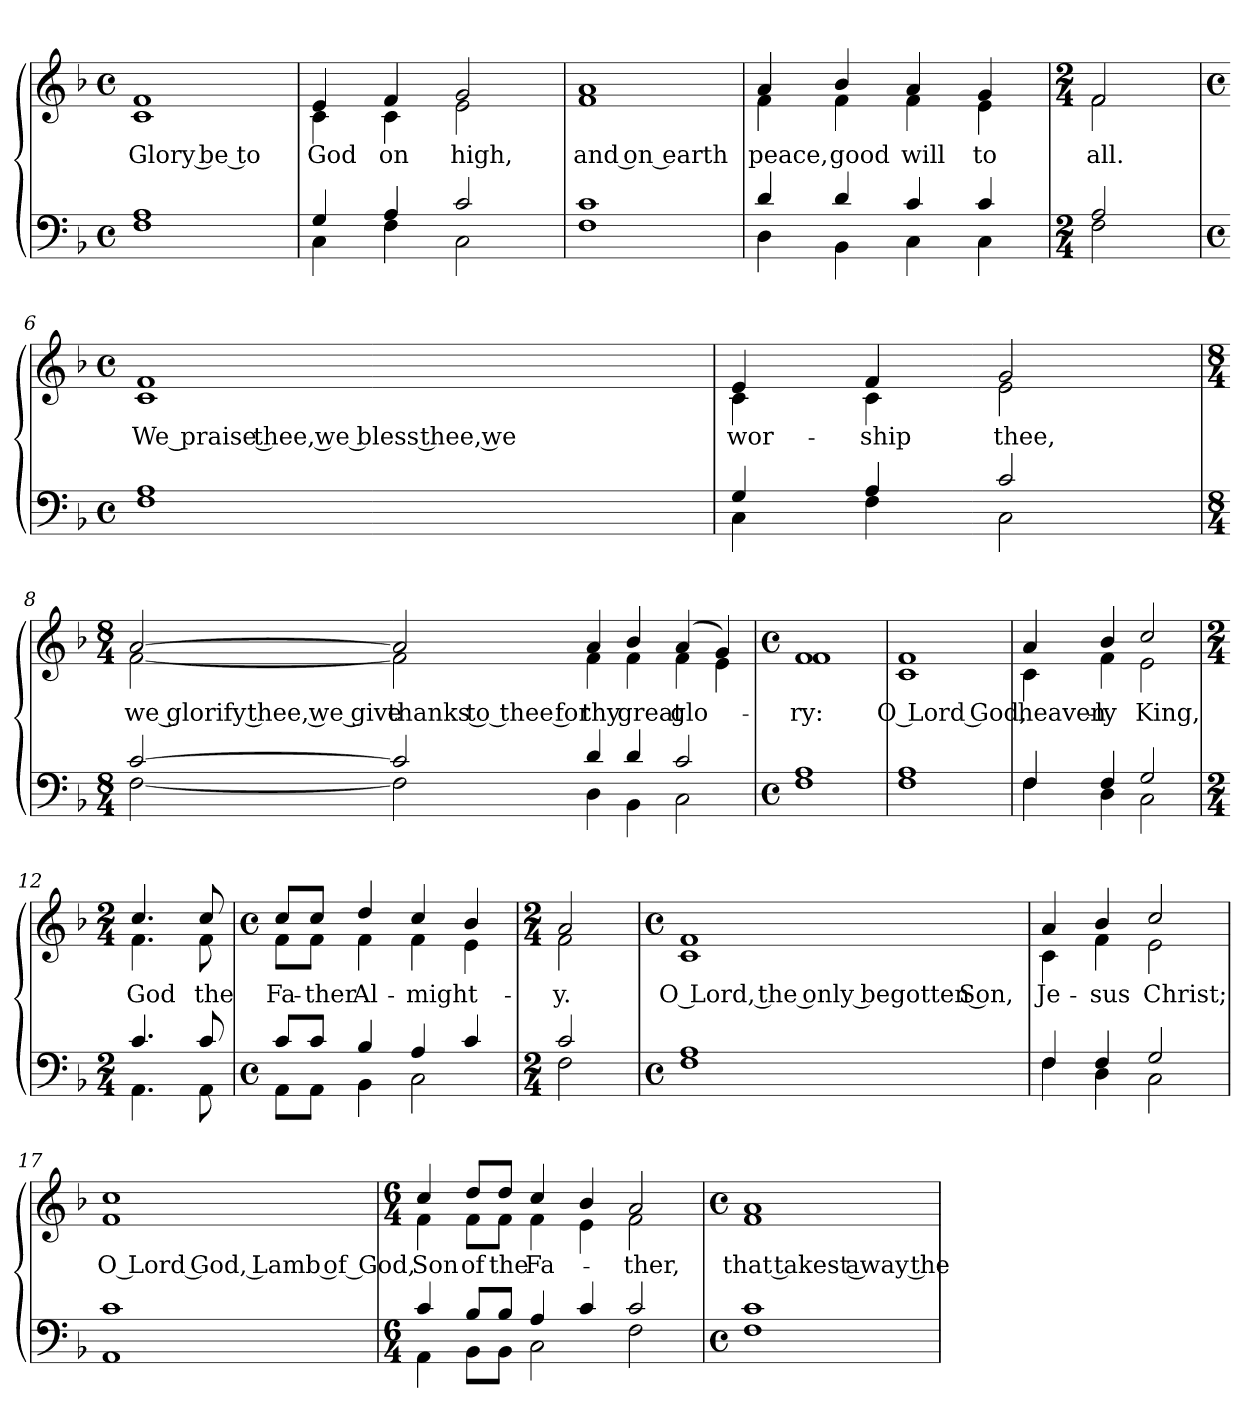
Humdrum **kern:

**kern	**kern	**text
*part2	*part1	*part1
*staff2	*staff1	*staff1
*clefF4	*clefG2	*
*k[b-]	*k[b-]	*
*M4/4	*M4/4	*
*met(c)	*met(c)	*
=1	=1	=1
*^	*	*
!	!	!LO:TX:b:i:t=Verse	!
!	!	!	!LO:LY:b
*	*	*^	*
1A	1F	1f	1c	Glory be to
=2	=2	=2	=2	=2
!	!	!	!	!LO:LY:b
4G/	4C\	4e/	4c\	God
!	!	!	!	!LO:LY:b
4A/	4F\	4f/	4c\	on
!	!	!	!	!LO:LY:b
2c/	2C\	2g/	2e\	high,
=3	=3	=3	=3	=3
!	!	!	!	!LO:LY:b
1c	1F	1a	1f	and on earth
=4	=4	=4	=4	=4
!	!	!	!	!LO:LY:b
4d/	4D\	4a/	4f\	peace,
!	!	!	!	!LO:LY:b
4d/	4BB-\	4b-/	4f\	good
!	!	!	!	!LO:LY:b
4c/	4C\	4a/	4f\	will
!	!	!	!	!LO:LY:b
4c/	4C\	4g/	4e\	to
=5	=5	=5	=5	=5
*M2/4	*	*M2/4	*	*
!	!	!	!	!LO:LY:b
2A/	2F\	2f/	2f\	all.
!!LO:LB:g=z	!!
=6	=6	=6	=6	=6
*M4/4	*	*M4/4	*	*
*met(c)	*	*met(c)	*	*
!	!	!	!	!LO:LY:b
1A	1F	1f	1c	We praise thee, we bless thee, we
=7	=7	=7	=7	=7
!	!	!	!	!LO:LY:b
4G/	4C\	4e/	4c\	wor-
!	!	!	!	!LO:LY:b
4A/	4F\	4f/	4c\	-ship
!	!	!	!	!LO:LY:b
2c/	2C\	2g/	2e\	thee,
!!LO:LB:g=z	!!
=8	=8	=8	=8	=8
*M8/4	*	*M8/4	*	*
!	!	!	!	!LO:LY:b
[2c/	[2F\	[2a/	[2f\	we glorify thee, we give
!	!	!	!	!LO:LY:b
2c/]	2F\]	2a/]	2f\]	thanks to thee for
!	!	!	!	!LO:LY:b
4d/	4D\	4a/	4f\	thy
!	!	!	!	!LO:LY:b
4d/	4BB-\	4b-/	4f\	great
!	!	!	!	!LO:LY:b
2c/	2C\	(>4a/	4f\	glo-
.	.	4g/)	4e\	.
=9	=9	=9	=9	=9
*M4/4	*	*M4/4	*	*
*met(c)	*	*met(c)	*	*
!	!	!	!	!LO:LY:b
1A	1F	1f	1f	-ry:
!!LO:LB:g=z	!!
=10	=10	=10	=10	=10
!	!	!	!	!LO:LY:b
1A	1F	1f	1c	O Lord God,
=11	=11	=11	=11	=11
!	!	!	!	!LO:LY:b
4F/	4F\	4a/	4c\	heaven-
!	!	!	!	!LO:LY:b
4F/	4D\	4b-/	4f\	-ly
!	!	!	!	!LO:LY:b
2G/	2C\	2cc/	2e\	King,
=12	=12	=12	=12	=12
*M2/4	*	*M2/4	*	*
!	!	!	!	!LO:LY:b
4.c/	4.AA\	4.cc/	4.f\	God
!	!	!	!	!LO:LY:b
8c/	8AA\	8cc/	8f\	the
=13	=13	=13	=13	=13
*M4/4	*	*M4/4	*	*
*met(c)	*	*met(c)	*	*
!	!	!	!	!LO:LY:b
8c/L	8AA\L	8cc/L	8f\L	Fa-
!	!	!	!	!LO:LY:b
8c/J	8AA\J	8cc/J	8f\J	-ther
!	!	!	!	!LO:LY:b
4B-/	4BB-\	4dd/	4f\	Al-
!	!	!	!	!LO:LY:b
4A/	2C\	4cc/	4f\	-might-
4c/	.	4b-/	4e\	.
=14	=14	=14	=14	=14
*M2/4	*	*M2/4	*	*
!	!	!	!	!LO:LY:b
2c/	2F\	2a/	2f\	-y.
!!LO:LB:g=z	!!
=15	=15	=15	=15	=15
*M4/4	*	*M4/4	*	*
*met(c)	*	*met(c)	*	*
!	!	!	!	!LO:LY:b
1A	1F	1f	1c	O Lord, the only begotten Son,
=16	=16	=16	=16	=16
!	!	!	!	!LO:LY:b
4F/	4F\	4a/	4c\	Je-
!	!	!	!	!LO:LY:b
4F/	4D\	4b-/	4f\	-sus
!	!	!	!	!LO:LY:b
2G/	2C\	2cc/	2e\	Christ;
!!LO:LB:g=z	!!
=17	=17	=17	=17	=17
!	!	!	!	!LO:LY:b
1c	1AA	1cc	1f	O Lord God, Lamb of God,
=18	=18	=18	=18	=18
*M6/4	*	*M6/4	*	*
!	!	!	!	!LO:LY:b
4c/	4AA\	4cc/	4f\	Son
!	!	!	!	!LO:LY:b
8B-/L	8BB-\L	8dd/L	8f\L	of
!	!	!	!	!LO:LY:b
8B-/J	8BB-\J	8dd/J	8f\J	the
!	!	!	!	!LO:LY:b
4A/	2C\	4cc/	4f\	Fa-
4c/	.	4b-/	4e\	.
!	!	!	!	!LO:LY:b
2c/	2F\	2a/	2f\	-ther,
!!LO:LB:g=z	!!
=19	=19	=19	=19	=19
*M4/4	*	*M4/4	*	*
*met(c)	*	*met(c)	*	*
!	!	!	!	!LO:LY:b
1c	1F	1a	1f	that takest away the
*v	*v	*	*	*
*	*v	*v	*
=	=	=
*-	*-	*-
